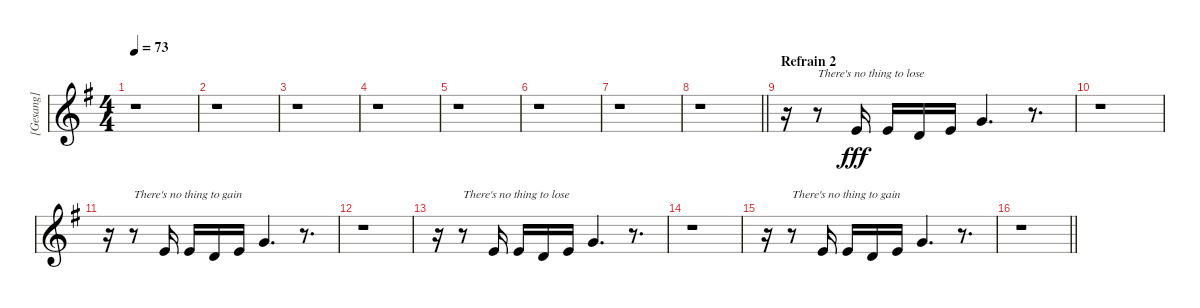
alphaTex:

\track ("[Gesang]" "[Gesang]") {instrument baritonesax}
\staff {score}
\tuning (E4 B3 G3 D3 A2 E2) {hide}
\ts (4 4)
\tempo 73
\clef g2
\ks eminor
r.1{dy fff} |
r.1 |
r.1 |
r.1 |
r.1 |
r.1 |
r.1 |
\barLineRight lightlight
r.1 |
\section ("" "Refrain 2")
r.16 r.8{txt "There's no thing to lose"} 5.2.16 5.2.16 3.2.16 5.2.16 3.1.4{d} r.8{d} |
r.1 |
r.16 r.8{txt "There's no thing to gain"} 5.2.16 5.2.16 3.2.16 5.2.16 3.1.4{d} r.8{d} |
r.1 |
r.16 r.8{txt "There's no thing to lose"} 5.2.16 5.2.16 3.2.16 5.2.16 3.1.4{d} r.8{d} |
r.1 |
r.16 r.8{txt "There's no thing to gain"} 5.2.16 5.2.16 3.2.16 5.2.16 3.1.4{d} r.8{d} |
\barLineRight lightlight
r.1
